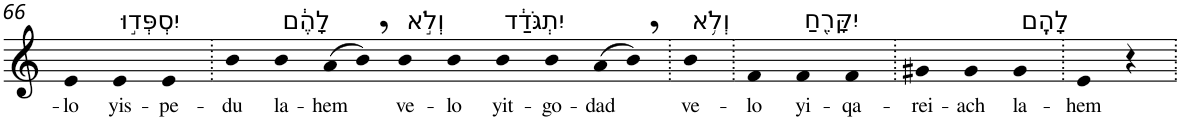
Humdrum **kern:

**kern	**text
*part1	*part1
*staff1	*staff1
*I"Piano	*
*I'Pno	*
!!LO:PB:g=z
*clefG2	*
*k[]	*
=66	=66
!	!LO:LY:b
4e	-lo
!LO:TX:a:t=יִסְפְּד֣וּ	!
!	!LO:LY:b
4e	yis-
!	!LO:LY:b
4e	-pe-
=67.	=67.
!	!LO:LY:b
4b	-du
!LO:TX:a:t=לָהֶ֔ם	!
!	!LO:LY:b
4b	la-
!	!LO:LY:b
(>8a	-hem
8b,)	.
!LO:TX:a:t=וְלֹ֣א	!
!	!LO:LY:b
4b	ve-
!	!LO:LY:b
4b	-lo
!LO:TX:a:t=יִתְגֹּדַ֔ד	!
!	!LO:LY:b
4b	yit-
!	!LO:LY:b
4b	-go-
!	!LO:LY:b
(>8a	-dad
8b,)	.
=68.	=68.
!LO:TX:a:t=וְלֹ֥א	!
!	!LO:LY:b
4b	ve-
=69.	=69.
!	!LO:LY:b
4f	-lo
!LO:TX:a:t=יִקָּרֵ֖חַ	!
!	!LO:LY:b
4f	yi-
!	!LO:LY:b
4f	-qa-
=70.	=70.
!	!LO:LY:b
4g#X	-rei-
!	!LO:LY:b
4g#	-ach
!LO:TX:a:t=לָהֶֽם	!
!	!LO:LY:b
4g#	la-
=71.	=71.
!	!LO:LY:b
4e	-hem
4r	.
=.	=.
*-	*-
